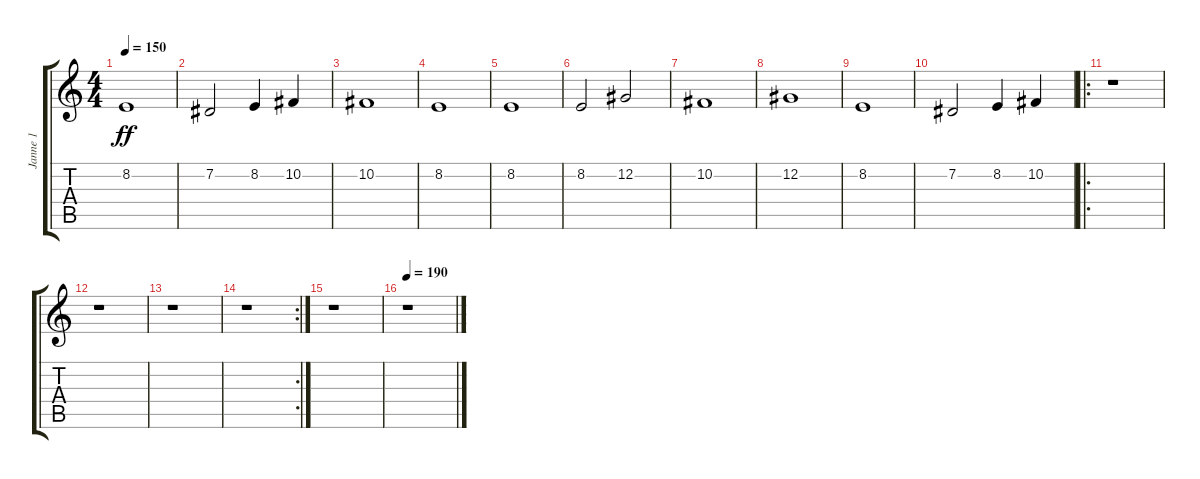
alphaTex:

\track ("Janne 1" "Janne 1") {instrument choiraahs}
\staff {score tabs}
\tuning (Db4 Ab3 E3 B2 Gb2 Db2) {hide}
\ts (4 4)
\tempo 150
\clef g2
\ks c
8.2.1{dy ff} |
7.2.2 8.2.4 10.2.4 |
10.2.1 |
8.2.1 |
8.2.1 |
8.2.2 12.2.2 |
10.2.1 |
12.2.1 |
8.2.1 |
7.2.2 8.2.4 10.2.4 |
\ro
r.1 |
r.1 |
r.1 |
\rc 2
r.1 |
r.1 |
\tempo 190
r.1
